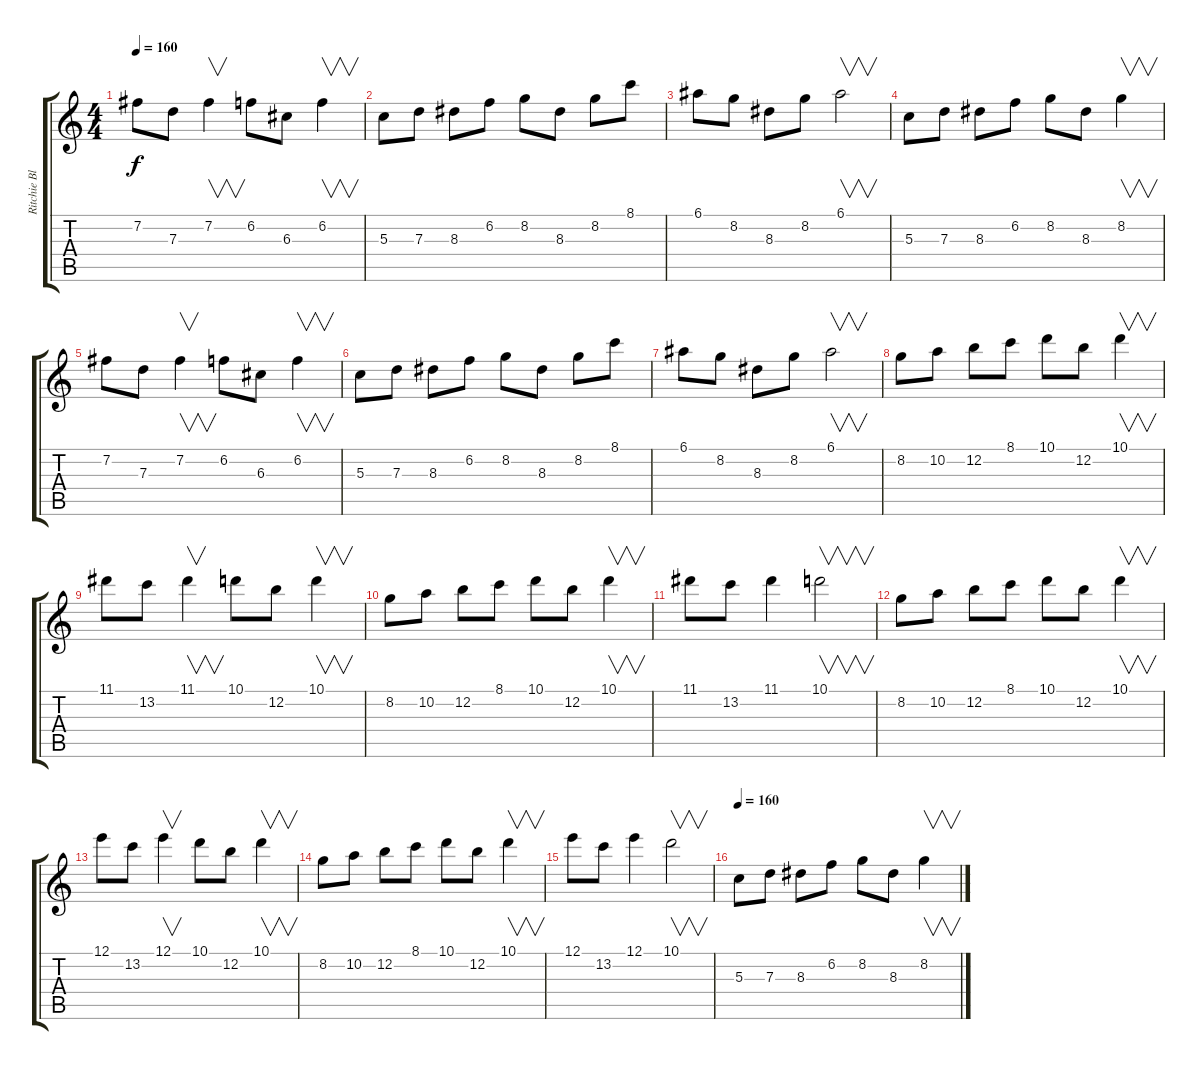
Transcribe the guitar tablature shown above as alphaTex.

\track ("Ritchie Blackmore" "Ritchie Bl") {instrument distortionguitar}
\staff {score tabs}
\tuning (E4 B3 G3 D3 A2 E2) {hide}
\ts (4 4)
\tempo 160
\clef g2
\ks c
7.2.8{dy f} 7.3.8 7.2.4{v} 6.2.8 6.3.8 6.2.4{v} |
5.3.8 7.3.8 8.3.8 6.2.8 8.2.8 8.3.8 8.2.8 8.1.8 |
6.1.8 8.2.8 8.3.8 8.2.8 6.1.2{v} |
5.3.8 7.3.8 8.3.8 6.2.8 8.2.8 8.3.8 8.2.4{v} |
7.2.8 7.3.8 7.2.4{v} 6.2.8 6.3.8 6.2.4{v} |
5.3.8 7.3.8 8.3.8 6.2.8 8.2.8 8.3.8 8.2.8 8.1.8 |
6.1.8 8.2.8 8.3.8 8.2.8 6.1.2{v} |
8.2.8 10.2.8 12.2.8 8.1.8 10.1.8 12.2.8 10.1.4{v} |
11.1.8 13.2.8 11.1.4{v} 10.1.8 12.2.8 10.1.4{v} |
8.2.8 10.2.8 12.2.8 8.1.8 10.1.8 12.2.8 10.1.4{v} |
11.1.8 13.2.8 11.1.4 10.1.2{v} |
8.2.8 10.2.8 12.2.8 8.1.8 10.1.8 12.2.8 10.1.4{v} |
12.1.8 13.2.8 12.1.4{v} 10.1.8 12.2.8 10.1.4{v} |
8.2.8 10.2.8 12.2.8 8.1.8 10.1.8 12.2.8 10.1.4{v} |
12.1.8 13.2.8 12.1.4 10.1.2{v} |
\tempo 160
5.3.8 7.3.8 8.3.8 6.2.8 8.2.8 8.3.8 8.2.4{v}
